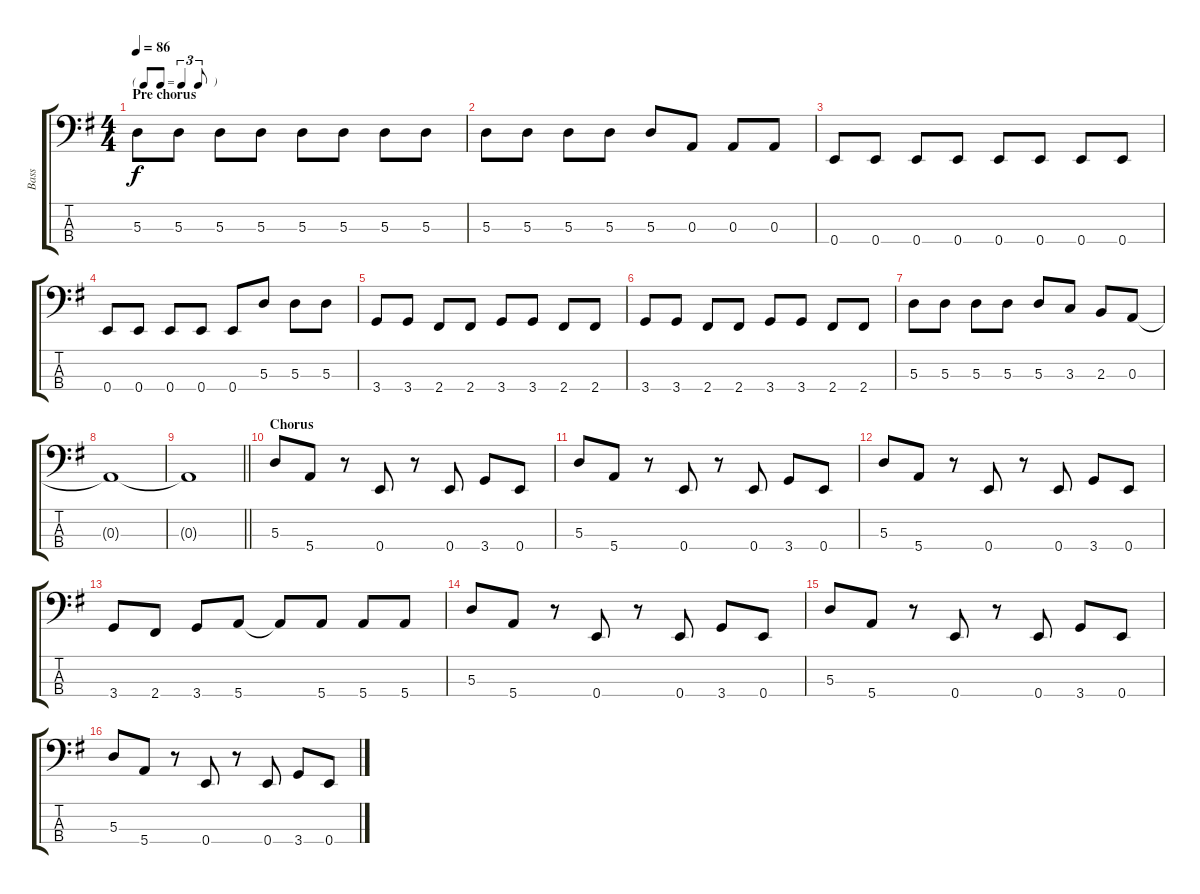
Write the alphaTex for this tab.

\track ("Bass" "Bass") {instrument electricbasspick}
\staff {score tabs}
\tuning (G2 D2 A1 E1) {hide}
\ts (4 4)
\tf triplet8th
\section ("" "Pre chorus")
\tempo 86
\clef f4
\ks g
5.3.8{dy f} 5.3.8 5.3.8 5.3.8 5.3.8 5.3.8 5.3.8 5.3.8 |
5.3.8 5.3.8 5.3.8 5.3.8 5.3.8 0.3.8 0.3.8 0.3.8 |
0.4.8 0.4.8 0.4.8 0.4.8 0.4.8 0.4.8 0.4.8 0.4.8 |
0.4.8 0.4.8 0.4.8 0.4.8 0.4.8 5.3.8 5.3.8 5.3.8 |
3.4.8 3.4.8 2.4.8 2.4.8 3.4.8 3.4.8 2.4.8 2.4.8 |
3.4.8 3.4.8 2.4.8 2.4.8 3.4.8 3.4.8 2.4.8 2.4.8 |
5.3.8 5.3.8 5.3.8 5.3.8 5.3.8 3.3.8 2.3.8 0.3.8 |
0.3{t}.1 |
\barLineRight lightlight
0.3{t}.1 |
\section ("" "Chorus")
5.3.8 5.4.8 r.8 0.4.8 r.8 0.4.8 3.4.8 0.4.8 |
5.3.8 5.4.8 r.8 0.4.8 r.8 0.4.8 3.4.8 0.4.8 |
5.3.8 5.4.8 r.8 0.4.8 r.8 0.4.8 3.4.8 0.4.8 |
3.4.8 2.4.8 3.4.8 5.4.8 5.4{t}.8 5.4.8 5.4.8 5.4.8 |
5.3.8 5.4.8 r.8 0.4.8 r.8 0.4.8 3.4.8 0.4.8 |
5.3.8 5.4.8 r.8 0.4.8 r.8 0.4.8 3.4.8 0.4.8 |
5.3.8 5.4.8 r.8 0.4.8 r.8 0.4.8 3.4.8 0.4.8
